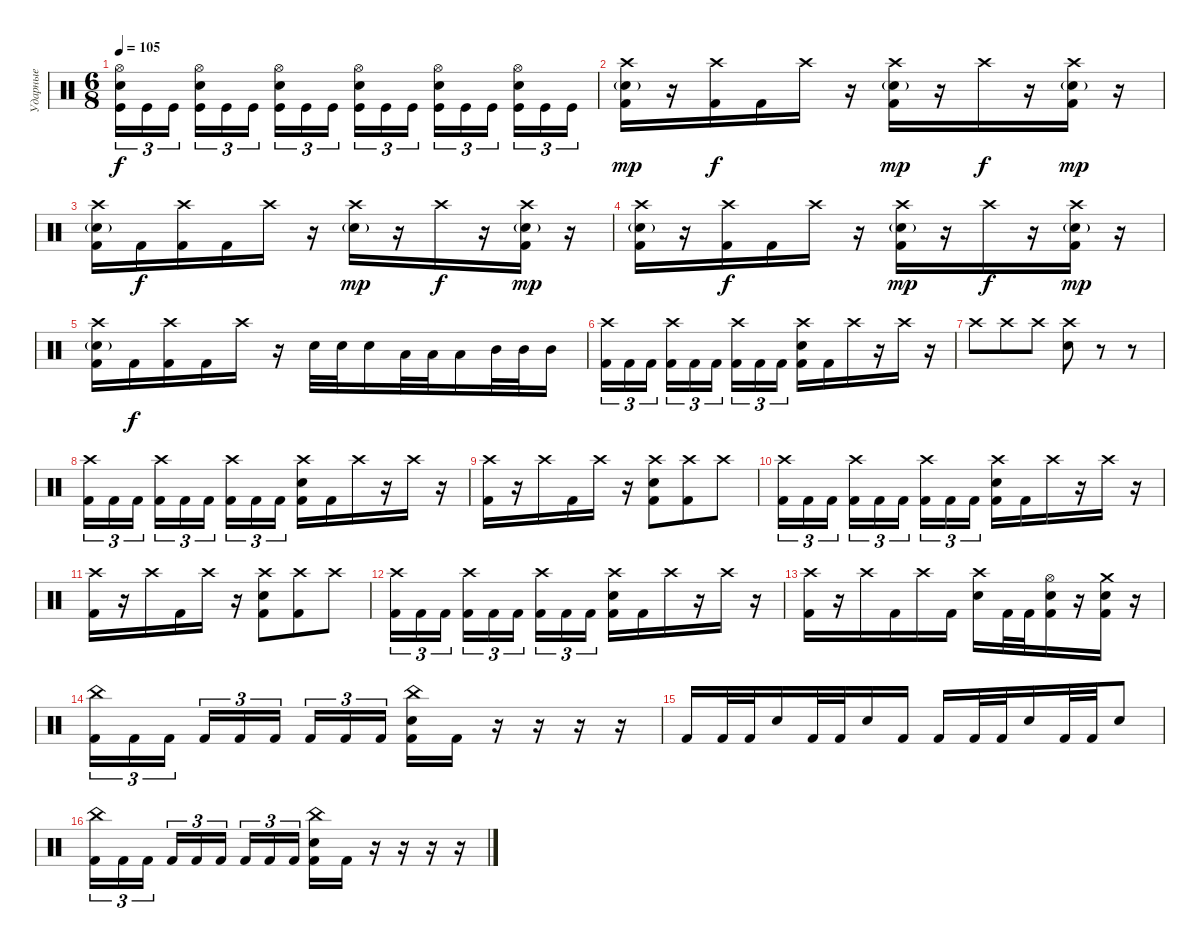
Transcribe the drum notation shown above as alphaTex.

\track ("Ударные" "Ударные") {instrument percussion}
\staff {score}
\articulation defaults
\ts (6 8)
\tempo 105
\clef neutral
\ks c
("Hi-Hat (open)" "Electric Snare (hit)" "Kick (hit)").16{tu (3 2) dy f} "Kick (hit)".16{tu (3 2)} "Kick (hit)".16{tu (3 2) beam splitsecondary} ("Hi-Hat (open)" "Electric Snare (hit)" "Kick (hit)").16{tu (3 2)} "Kick (hit)".16{tu (3 2)} "Kick (hit)".16{tu (3 2) beam splitsecondary} ("Hi-Hat (open)" "Electric Snare (hit)" "Kick (hit)").16{tu (3 2)} "Kick (hit)".16{tu (3 2)} "Kick (hit)".16{tu (3 2)} ("Hi-Hat (open)" "Electric Snare (hit)" "Kick (hit)").16{tu (3 2)} "Kick (hit)".16{tu (3 2)} "Kick (hit)".16{tu (3 2) beam splitsecondary} ("Hi-Hat (open)" "Electric Snare (hit)" "Kick (hit)").16{tu (3 2)} "Kick (hit)".16{tu (3 2)} "Kick (hit)".16{tu (3 2) beam splitsecondary} ("Hi-Hat (open)" "Electric Snare (hit)" "Kick (hit)").16{tu (3 2)} "Kick (hit)".16{tu (3 2)} "Kick (hit)".16{tu (3 2)} |
("Crash high (hit)" "Electric Snare (hit)"{g} "Kick (hit) 2").16{dy mp} r.16 ("Crash high (hit)" "Kick (hit) 2").16{dy f} "Kick (hit) 2".16 "Crash high (hit)".16 r.16 ("Crash high (hit)" "Electric Snare (hit)"{g} "Kick (hit) 2").16{dy mp} r.16 "Crash high (hit)".16{dy f} r.16 ("Crash high (hit)" "Electric Snare (hit)"{g} "Kick (hit) 2").16{dy mp} r.16 |
("Crash high (hit)" "Electric Snare (hit)"{g} "Kick (hit) 2").16 "Kick (hit) 2".16{dy f} ("Crash high (hit)" "Kick (hit) 2").16 "Kick (hit) 2".16 "Crash high (hit)".16 r.16 ("Crash high (hit)" "Electric Snare (hit)"{g}).16{dy mp} r.16 "Crash high (hit)".16{dy f} r.16 ("Crash high (hit)" "Electric Snare (hit)"{g} "Kick (hit) 2").16{dy mp} r.16 |
("Crash high (hit)" "Electric Snare (hit)"{g} "Kick (hit) 2").16 r.16 ("Crash high (hit)" "Kick (hit) 2").16{dy f} "Kick (hit) 2".16 "Crash high (hit)".16 r.16 ("Crash high (hit)" "Electric Snare (hit)"{g} "Kick (hit) 2").16{dy mp} r.16 "Crash high (hit)".16{dy f} r.16 ("Crash high (hit)" "Electric Snare (hit)"{g} "Kick (hit) 2").16{dy mp} r.16 |
("Crash high (hit)" "Electric Snare (hit)"{g} "Kick (hit) 2").16 "Kick (hit) 2".16{dy f} ("Crash high (hit)" "Kick (hit) 2").16 "Kick (hit) 2".16 "Crash high (hit)".16 r.16 "Electric Snare (hit)".32 "Electric Snare (hit)".32 "Electric Snare (hit)".16 "Low Tom (hit)".32 "Low Tom (hit)".32 "Low Tom (hit)".16 "Mid Tom (hit)".32 "Mid Tom (hit)".32 "Mid Tom (hit)".16 |
("Crash high (hit)" "Kick (hit) 2").16{tu (3 2)} "Kick (hit) 2".16{tu (3 2)} "Kick (hit) 2".16{tu (3 2) beam splitsecondary} ("Crash high (hit)" "Kick (hit) 2").16{tu (3 2)} "Kick (hit) 2".16{tu (3 2)} "Kick (hit) 2".16{tu (3 2) beam splitsecondary} ("Crash high (hit)" "Kick (hit) 2").16{tu (3 2)} "Kick (hit) 2".16{tu (3 2)} "Kick (hit) 2".16{tu (3 2)} ("Crash high (hit)" "Electric Snare (hit)" "Kick (hit) 2").16 "Kick (hit) 2".16 "Crash high (hit)".16 r.16 "Crash high (hit)".16 r.16 |
"Crash high (hit)".8 "Crash high (hit)".8 "Crash high (hit)".8 ("Crash high (hit)" "Electric Snare (hit)").8 r.8 r.8 |
("Crash high (hit)" "Kick (hit) 2").16{tu (3 2)} "Kick (hit) 2".16{tu (3 2)} "Kick (hit) 2".16{tu (3 2) beam splitsecondary} ("Crash high (hit)" "Kick (hit) 2").16{tu (3 2)} "Kick (hit) 2".16{tu (3 2)} "Kick (hit) 2".16{tu (3 2) beam splitsecondary} ("Crash high (hit)" "Kick (hit) 2").16{tu (3 2)} "Kick (hit) 2".16{tu (3 2)} "Kick (hit) 2".16{tu (3 2)} ("Crash high (hit)" "Electric Snare (hit)" "Kick (hit) 2").16 "Kick (hit) 2".16 "Crash high (hit)".16 r.16 "Crash high (hit)".16 r.16 |
("Crash high (hit)" "Kick (hit) 2").16 r.16 "Crash high (hit)".16 "Kick (hit) 2".16 "Crash high (hit)".16 r.16 ("Crash high (hit)" "Electric Snare (hit)" "Kick (hit) 2").8 ("Crash high (hit)" "Kick (hit) 2").8 "Crash high (hit)".8 |
("Crash high (hit)" "Kick (hit) 2").16{tu (3 2)} "Kick (hit) 2".16{tu (3 2)} "Kick (hit) 2".16{tu (3 2) beam splitsecondary} ("Crash high (hit)" "Kick (hit) 2").16{tu (3 2)} "Kick (hit) 2".16{tu (3 2)} "Kick (hit) 2".16{tu (3 2) beam splitsecondary} ("Crash high (hit)" "Kick (hit) 2").16{tu (3 2)} "Kick (hit) 2".16{tu (3 2)} "Kick (hit) 2".16{tu (3 2)} ("Crash high (hit)" "Electric Snare (hit)" "Kick (hit) 2").16 "Kick (hit) 2".16 "Crash high (hit)".16 r.16 "Crash high (hit)".16 r.16 |
("Crash high (hit)" "Kick (hit) 2").16 r.16 "Crash high (hit)".16 "Kick (hit) 2".16 "Crash high (hit)".16 r.16 ("Crash high (hit)" "Electric Snare (hit)" "Kick (hit) 2").8 ("Crash high (hit)" "Kick (hit) 2").8 "Crash high (hit)".8 |
("Crash high (hit)" "Kick (hit) 2").16{tu (3 2)} "Kick (hit) 2".16{tu (3 2)} "Kick (hit) 2".16{tu (3 2) beam splitsecondary} ("Crash high (hit)" "Kick (hit) 2").16{tu (3 2)} "Kick (hit) 2".16{tu (3 2)} "Kick (hit) 2".16{tu (3 2) beam splitsecondary} ("Crash high (hit)" "Kick (hit) 2").16{tu (3 2)} "Kick (hit) 2".16{tu (3 2)} "Kick (hit) 2".16{tu (3 2)} ("Crash high (hit)" "Electric Snare (hit)" "Kick (hit) 2").16 "Kick (hit) 2".16 "Crash high (hit)".16 r.16 "Crash high (hit)".16 r.16 |
("Crash high (hit)" "Kick (hit) 2").16 r.16 "Crash high (hit)".16 "Kick (hit) 2".16 "Crash high (hit)".16 "Kick (hit) 2".16 ("Crash high (hit)" "Electric Snare (hit)").16 "Kick (hit) 2".32 "Kick (hit) 2".32 ("Hi-Hat (open)" "Electric Snare (hit)" "Kick (hit) 2").16 r.16 ("Crash medium (hit)" "Electric Snare (hit)" "Kick (hit) 2").16 r.16 |
("China (hit)" "Kick (hit) 2").16{tu (3 2)} "Kick (hit) 2".16{tu (3 2)} "Kick (hit) 2".16{tu (3 2) beam splitsecondary} "Kick (hit) 2".16{tu (3 2)} "Kick (hit) 2".16{tu (3 2)} "Kick (hit) 2".16{tu (3 2) beam splitsecondary} "Kick (hit) 2".16{tu (3 2)} "Kick (hit) 2".16{tu (3 2)} "Kick (hit) 2".16{tu (3 2)} ("China (hit)" "Electric Snare (hit)" "Kick (hit) 2").16 "Kick (hit) 2".16 r.16 r.16 r.16 r.16 |
"Kick (hit) 2".16 "Kick (hit) 2".32 "Kick (hit) 2".32 "Snare (hit) 2".16 "Kick (hit) 2".32 "Kick (hit) 2".32 "Snare (hit) 2".16 "Kick (hit) 2".16 "Kick (hit) 2".16 "Kick (hit) 2".32 "Kick (hit) 2".32 "Snare (hit) 2".16 "Kick (hit) 2".32 "Kick (hit) 2".32 "Snare (hit) 2".8 |
("China (hit)" "Kick (hit) 2").16{tu (3 2)} "Kick (hit) 2".16{tu (3 2)} "Kick (hit) 2".16{tu (3 2) beam splitsecondary} "Kick (hit) 2".16{tu (3 2)} "Kick (hit) 2".16{tu (3 2)} "Kick (hit) 2".16{tu (3 2) beam splitsecondary} "Kick (hit) 2".16{tu (3 2)} "Kick (hit) 2".16{tu (3 2)} "Kick (hit) 2".16{tu (3 2)} ("China (hit)" "Electric Snare (hit)" "Kick (hit) 2").16 "Kick (hit) 2".16 r.16 r.16 r.16 r.16
